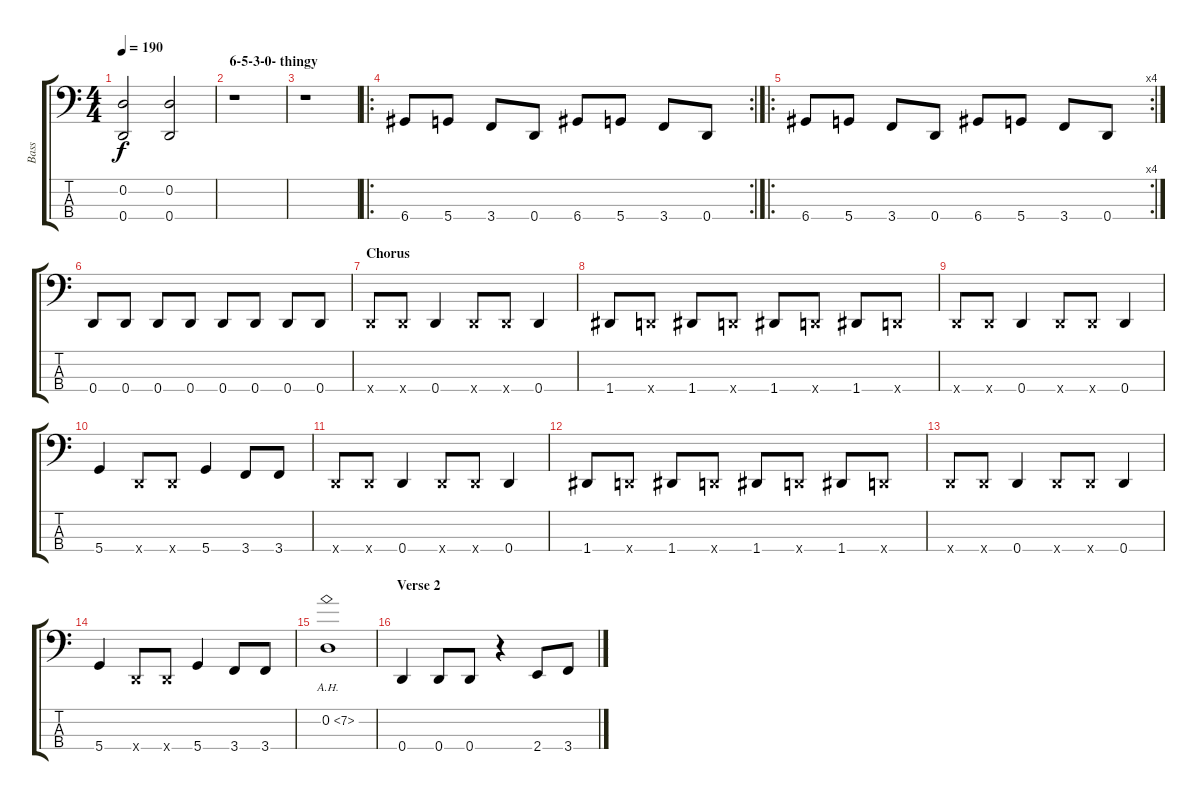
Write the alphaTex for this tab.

\track ("Bass" "Bass") {instrument electricbasspick}
\staff {score tabs}
\tuning (G2 D2 A1 D1) {hide}
\ts (4 4)
\tempo 190
\clef f4
\ks c
(0.2 0.4).2{dy f} (0.2 0.4).2 |
\section ("" "6-5-3-0- thingy")
r.1 |
r.1 |
\ro
\rc 2
6.4.8 5.4.8 3.4.8 0.4.8 6.4.8 5.4.8 3.4.8 0.4.8 |
\ro
\rc 4
6.4.8 5.4.8 3.4.8 0.4.8 6.4.8 5.4.8 3.4.8 0.4.8 |
0.4.8 0.4.8 0.4.8 0.4.8 0.4.8 0.4.8 0.4.8 0.4.8 |
\section ("" "Chorus")
0.4{x}.8 0.4{x}.8 0.4.4 0.4{x}.8 0.4{x}.8 0.4.4 |
1.4.8 0.4{x}.8 1.4.8 0.4{x}.8 1.4.8 0.4{x}.8 1.4.8 0.4{x}.8 |
0.4{x}.8 0.4{x}.8 0.4.4 0.4{x}.8 0.4{x}.8 0.4.4 |
5.4.4 0.4{x}.8 0.4{x}.8 5.4.4 3.4.8 3.4.8 |
0.4{x}.8 0.4{x}.8 0.4.4 0.4{x}.8 0.4{x}.8 0.4.4 |
1.4.8 0.4{x}.8 1.4.8 0.4{x}.8 1.4.8 0.4{x}.8 1.4.8 0.4{x}.8 |
0.4{x}.8 0.4{x}.8 0.4.4 0.4{x}.8 0.4{x}.8 0.4.4 |
5.4.4 0.4{x}.8 0.4{x}.8 5.4.4 3.4.8 3.4.8 |
0.2{ah 7}.1 |
\section ("" "Verse 2")
0.4.4 0.4.8 0.4.8 r.4 2.4.8 3.4.8
